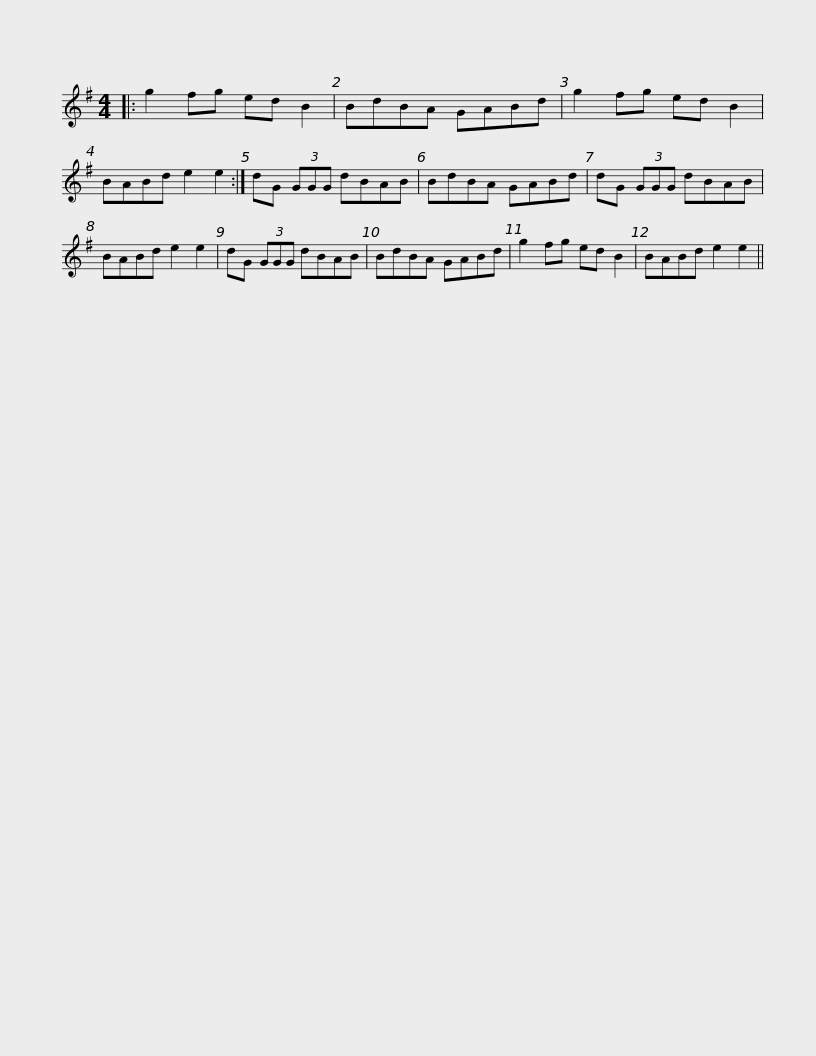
X:1
L:1/8
M:4/4
I:linebreak $
K:G
V:1 treble
V:1
|: g2 fg ed B2 | BdBA GABd | g2 fg ed B2 | BABd e2 e2 :| dG (3GGG dBAB | %5
 BdBA GABd |$ dG (3GGG dBAB | BABd e2 e2 | dG (3GGG dBAB | BdBA GABd | %10
 g2 fg ed B2 | BABd e2 e2 || %12
